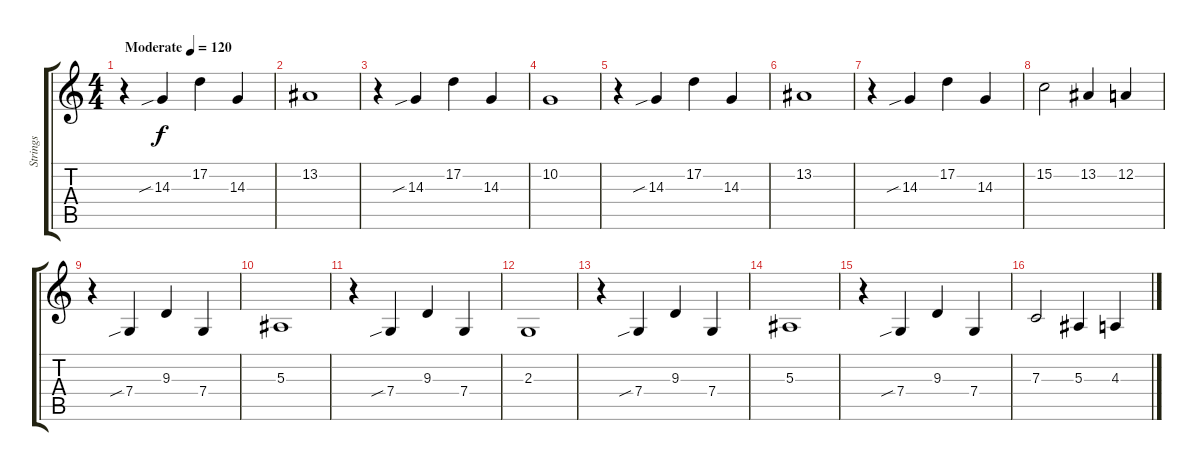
\track ("Strings" "Strings") {instrument stringensemble1}
\staff {score tabs}
\tuning (D4 A3 F3 C3 G2 D2) {hide}
\ts (4 4)
\section ("" "")
\tempo (120 "Moderate")
\clef g2
\ks c
r.4{dy f instrument stringensemble1} 14.3{sib}.4 17.2.4 14.3.4 |
13.2.1 |
r.4 14.3{sib}.4 17.2.4 14.3.4 |
10.2.1 |
r.4 14.3{sib}.4 17.2.4 14.3.4 |
13.2.1 |
r.4 14.3{sib}.4 17.2.4 14.3.4 |
15.2.2 13.2.4 12.2.4 |
r.4 7.4{sib}.4 9.3.4 7.4.4 |
5.3.1 |
r.4 7.4{sib}.4 9.3.4 7.4.4 |
2.3.1 |
r.4 7.4{sib}.4 9.3.4 7.4.4 |
5.3.1 |
r.4 7.4{sib}.4 9.3.4 7.4.4 |
7.3.2 5.3.4 4.3.4
